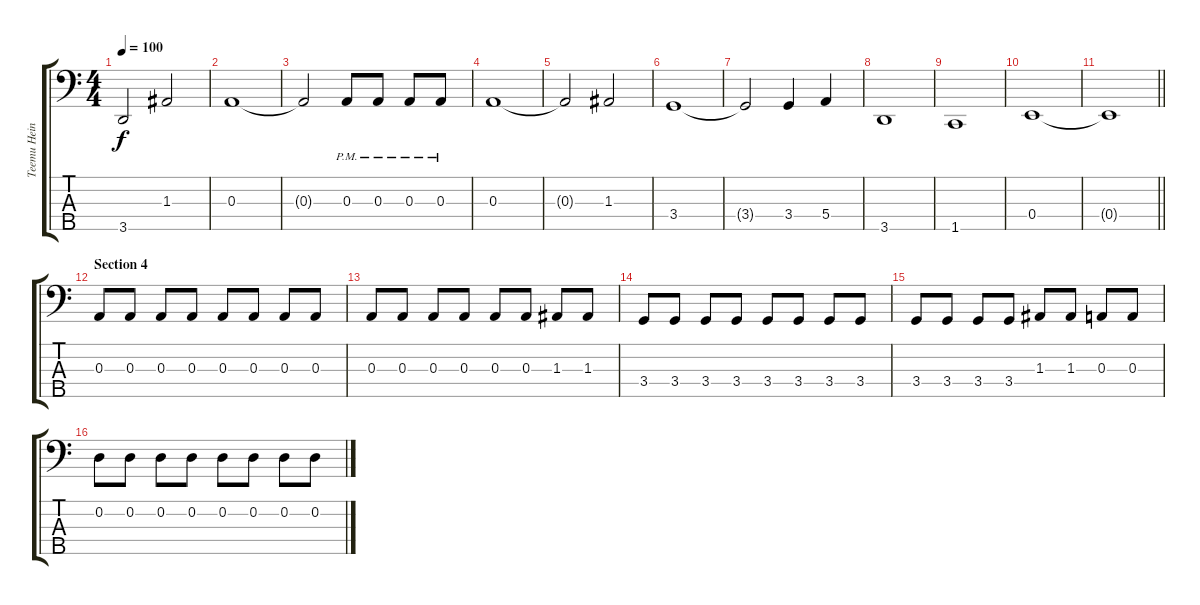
\track ("Teemu Heinola (bass)" "Teemu Hein") {instrument electricbasspick}
\staff {score tabs}
\tuning (G2 D2 A1 E1 B0) {hide}
\ts (4 4)
\tempo 100
\clef f4
\ks aminor
3.5{t}.2{dy f} 1.3.2 |
0.3.1 |
0.3{t}.2 0.3{pm}.8 0.3{pm}.8 0.3{pm}.8 0.3{pm}.8 |
0.3.1 |
0.3{t}.2 1.3.2 |
3.4.1 |
3.4{t}.2 3.4.4 5.4.4 |
3.5.1 |
1.5.1 |
0.4.1 |
\barLineRight lightlight
0.4{t}.1 |
\section ("" "Section 4")
0.3.8 0.3.8 0.3.8 0.3.8 0.3.8 0.3.8 0.3.8 0.3.8 |
0.3.8 0.3.8 0.3.8 0.3.8 0.3.8 0.3.8 1.3.8 1.3.8 |
3.4.8 3.4.8 3.4.8 3.4.8 3.4.8 3.4.8 3.4.8 3.4.8 |
3.4.8 3.4.8 3.4.8 3.4.8 1.3.8 1.3.8 0.3.8 0.3.8 |
0.2.8 0.2.8 0.2.8 0.2.8 0.2.8 0.2.8 0.2.8 0.2.8
